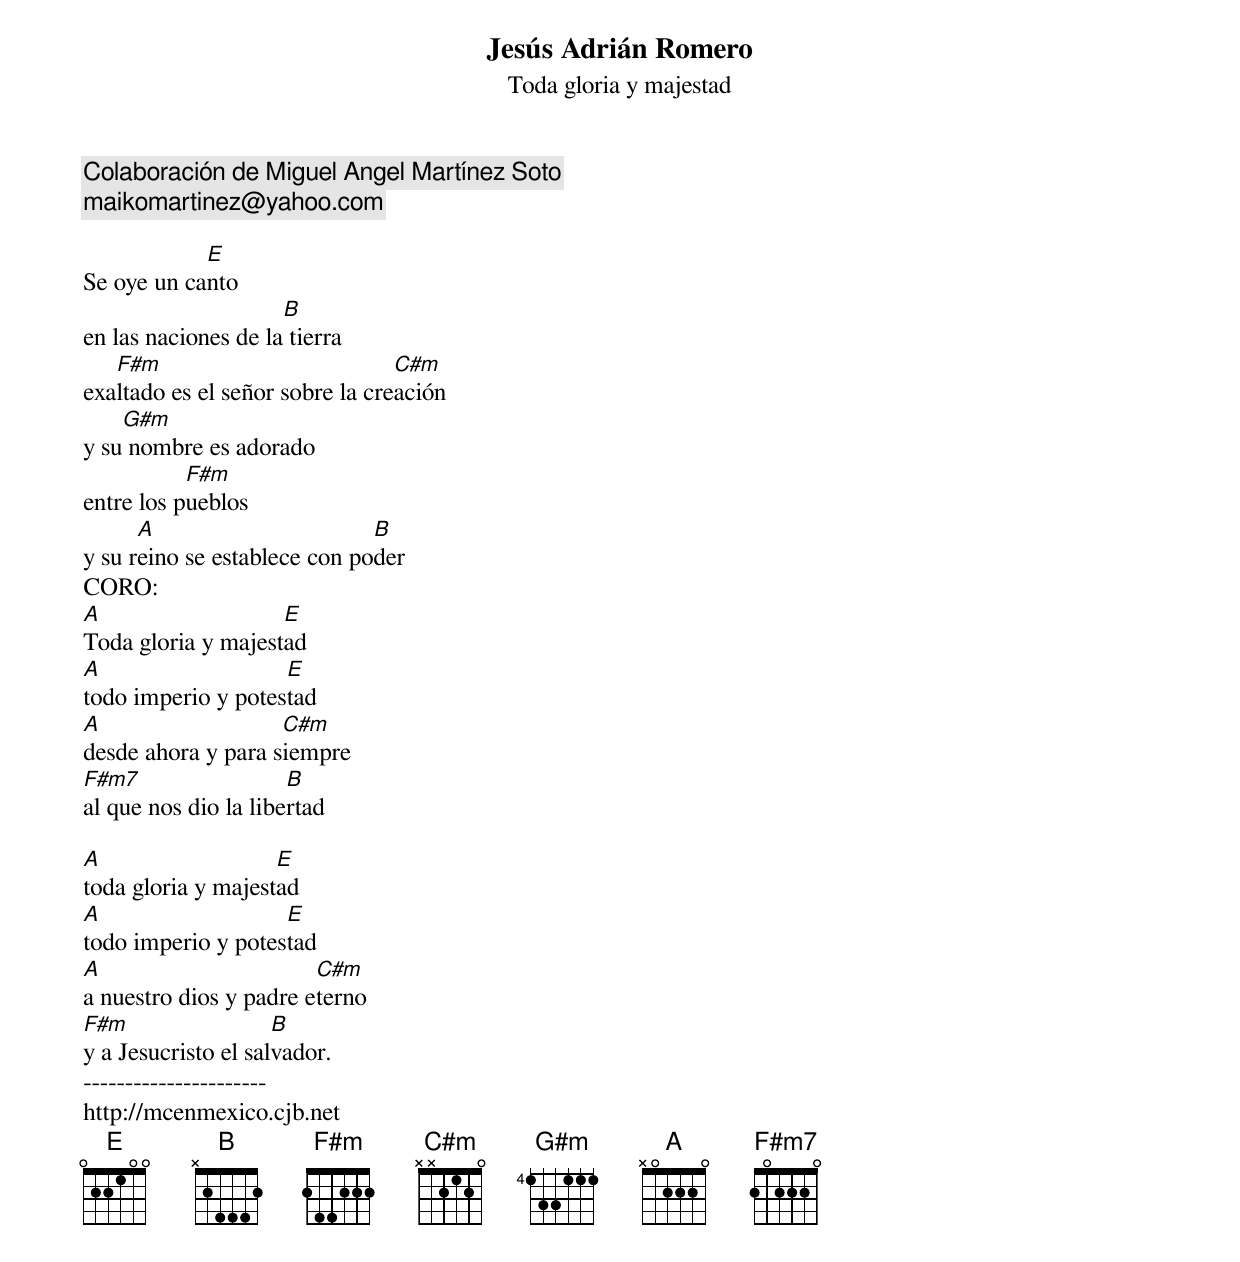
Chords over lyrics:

      Jesús Adrián Romero
      Toda gloria y majestad
Colaboración de Miguel Angel Martínez Soto
   maikomartinez@yahoo.com

            E
Se oye un canto
                     B
en las naciones de la tierra
   F#m                           C#m
exaltado es el señor sobre la creación
    G#m
y su nombre es adorado
           F#m
entre los pueblos
      A                       B
y su reino se establece con poder
CORO:
A                   E
Toda gloria y majestad
A                   E
todo imperio y potestad
A                   C#m
desde ahora y para siempre
F#m7                  B
al que nos dio la libertad

A                   E
toda gloria y majestad
A                   E
todo imperio y potestad
A                       C#m
a nuestro dios y padre eterno
F#m                  B
y a Jesucristo el salvador.
----------------------
http://mcenmexico.cjb.net
